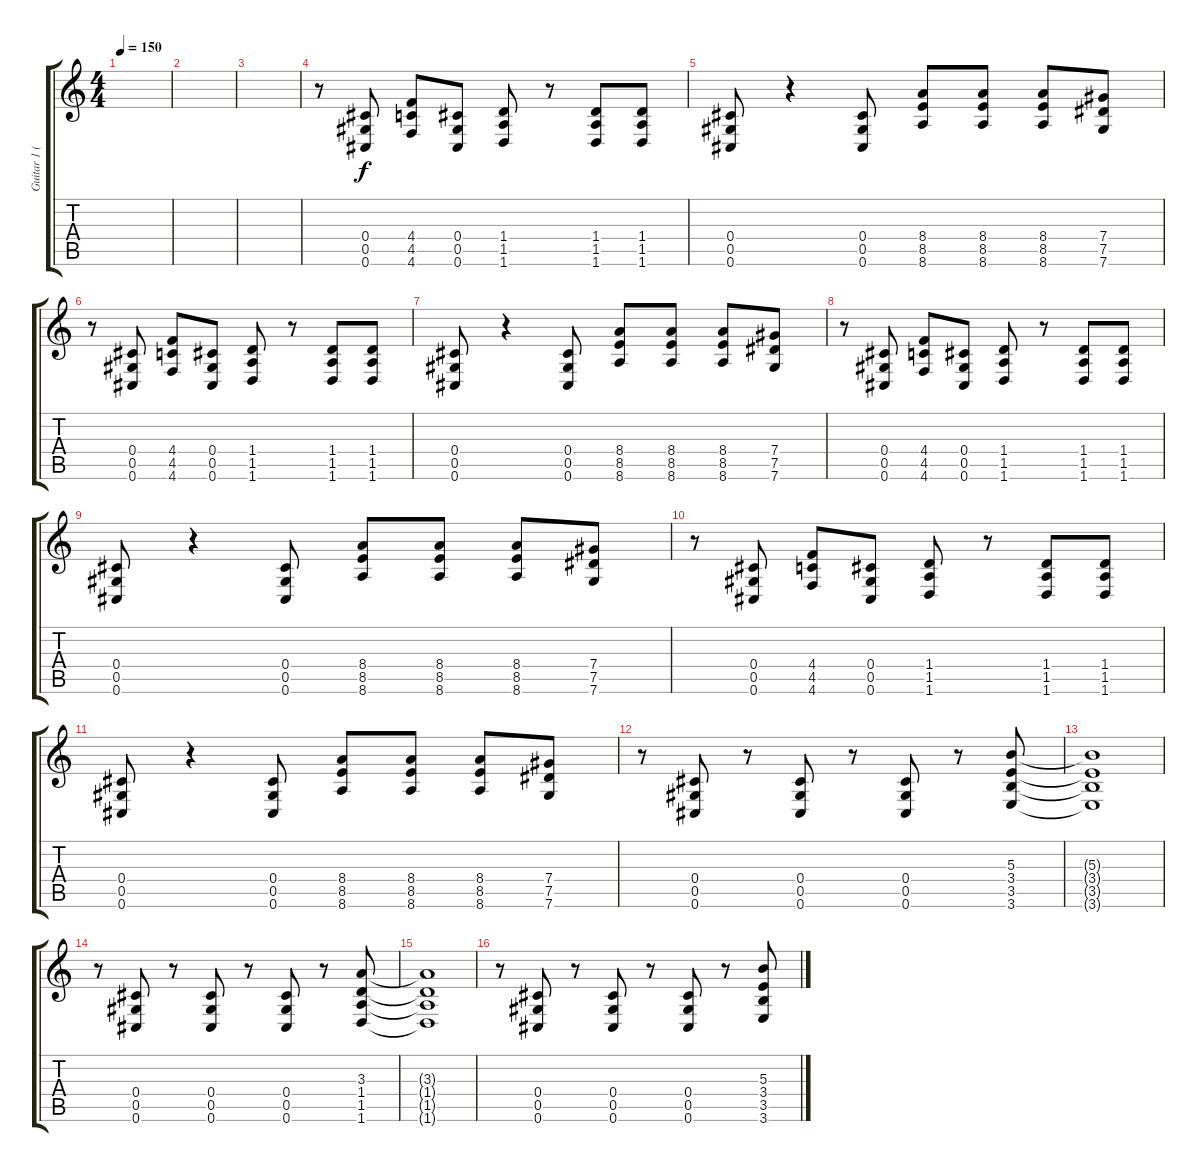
\track ("Guitar 1 (Brad)" "Guitar 1 (") {instrument distortionguitar}
\staff {score tabs}
\tuning (Eb4 Bb3 Gb3 Db3 Ab2 Db2) {hide}
\ts (4 4)
\tempo 150
\clef g2
\ks c
|
|
|
r.8 (0.4 0.5 0.6).8 (4.4 4.5 4.6).8 (0.4 0.5 0.6).8 (1.4 1.5 1.6).8 r.8 (1.4 1.5 1.6).8 (1.4 1.5 1.6).8 |
(0.4 0.5 0.6).8 r.4 (0.4 0.5 0.6).8 (8.4 8.5 8.6).8 (8.4 8.5 8.6).8 (8.4 8.5 8.6).8 (7.4 7.5 7.6).8 |
r.8 (0.4 0.5 0.6).8 (4.4 4.5 4.6).8 (0.4 0.5 0.6).8 (1.4 1.5 1.6).8 r.8 (1.4 1.5 1.6).8 (1.4 1.5 1.6).8 |
(0.4 0.5 0.6).8 r.4 (0.4 0.5 0.6).8 (8.4 8.5 8.6).8 (8.4 8.5 8.6).8 (8.4 8.5 8.6).8 (7.4 7.5 7.6).8 |
r.8 (0.4 0.5 0.6).8 (4.4 4.5 4.6).8 (0.4 0.5 0.6).8 (1.4 1.5 1.6).8 r.8 (1.4 1.5 1.6).8 (1.4 1.5 1.6).8 |
(0.4 0.5 0.6).8 r.4 (0.4 0.5 0.6).8 (8.4 8.5 8.6).8 (8.4 8.5 8.6).8 (8.4 8.5 8.6).8 (7.4 7.5 7.6).8 |
r.8 (0.4 0.5 0.6).8 (4.4 4.5 4.6).8 (0.4 0.5 0.6).8 (1.4 1.5 1.6).8 r.8 (1.4 1.5 1.6).8 (1.4 1.5 1.6).8 |
(0.4 0.5 0.6).8 r.4 (0.4 0.5 0.6).8 (8.4 8.5 8.6).8 (8.4 8.5 8.6).8 (8.4 8.5 8.6).8 (7.4 7.5 7.6).8 |
r.8 (0.4 0.5 0.6).8 r.8 (0.4 0.5 0.6).8 r.8 (0.4 0.5 0.6).8 r.8 (5.3 3.4 3.5 3.6).8 |
(5.3{t} 3.4{t} 3.5{t} 3.6{t}).1 |
r.8 (0.4 0.5 0.6).8 r.8 (0.4 0.5 0.6).8 r.8 (0.4 0.5 0.6).8 r.8 (3.3 1.4 1.5 1.6).8 |
(3.3{t} 1.4{t} 1.5{t} 1.6{t}).1 |
r.8 (0.4 0.5 0.6).8 r.8 (0.4 0.5 0.6).8 r.8 (0.4 0.5 0.6).8 r.8 (5.3 3.4 3.5 3.6).8
